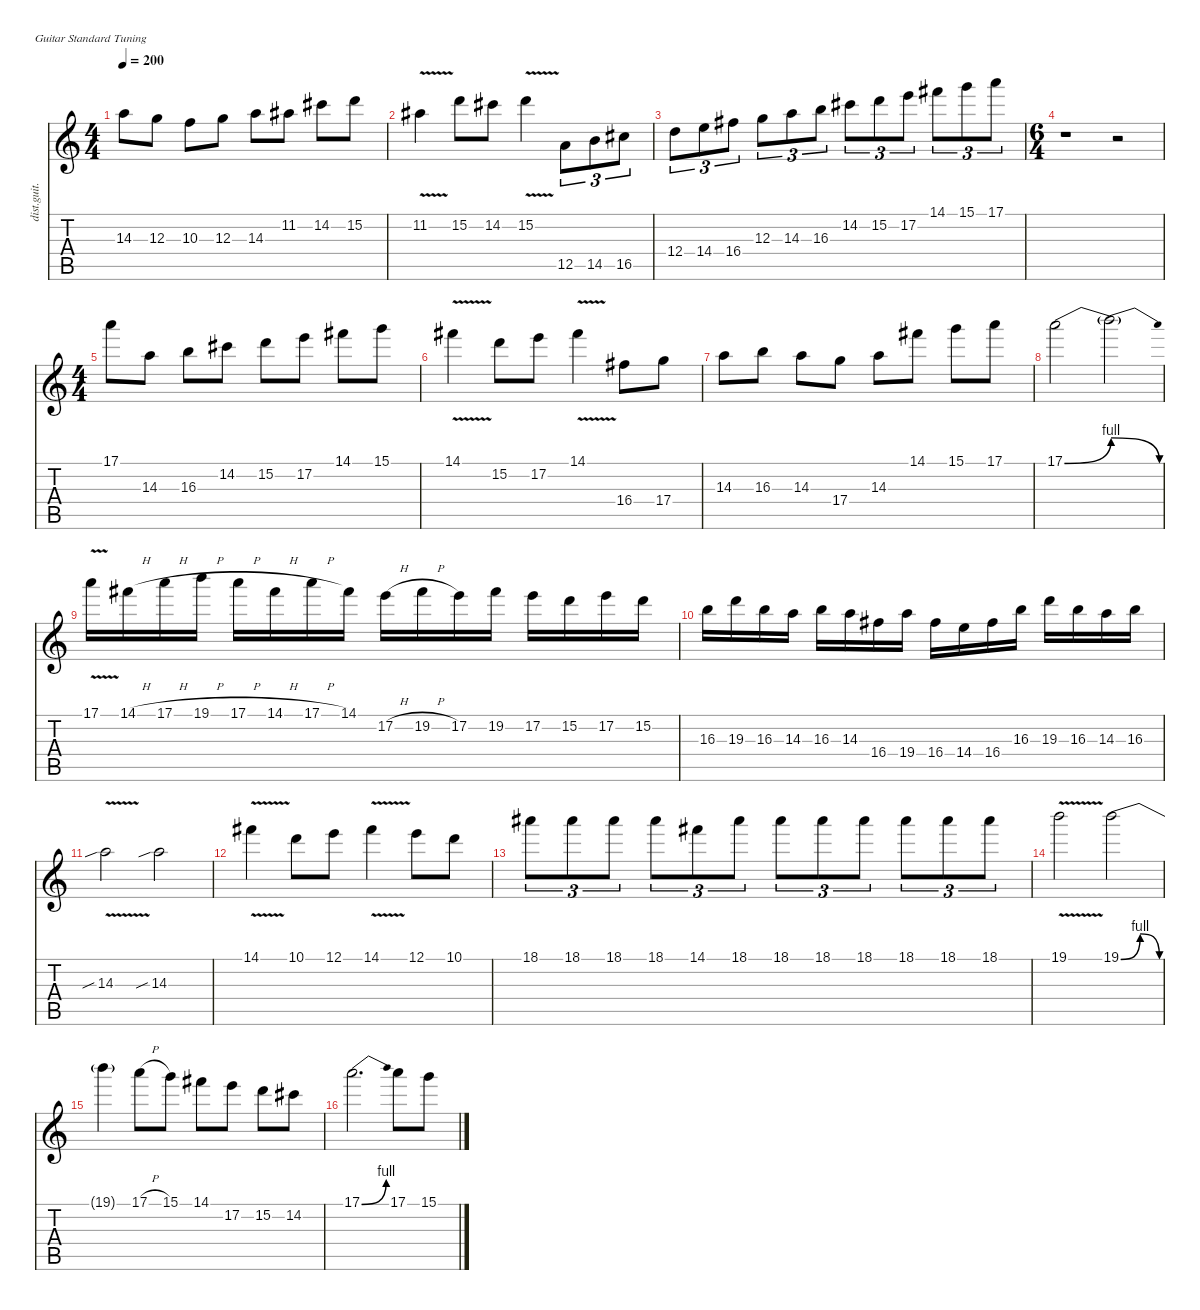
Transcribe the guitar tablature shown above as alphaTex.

\defaultSystemsLayout 4
\hideDynamics
\bracketExtendMode nobrackets
\track ("Guitar Player" "dist.guit.") {instrument distortionguitar}
\staff {score tabs}
\tuning (E4 B3 G3 D3 A2 E2)
\ts (4 4)
\tempo 200
\clef g2
\ks c
14.3.8{dy f beam Down} 12.3.8{beam Down} 10.3.8{beam Down} 12.3.8{beam Down} 14.3.8{beam Down} 11.2{acc #}.8{beam Down} 14.2{acc #}.8{beam Down} 15.2.8{beam Down} |
11.2{v acc #}.4{beam Down} 15.2.8{beam Down} 14.2{acc #}.8{beam Down} 15.2{v}.4{beam Down} 12.5.8{tu (3 2) beam Down} 14.5.8{tu (3 2) beam Down} 16.5{acc #}.8{tu (3 2) beam Down} |
12.4.8{tu (3 2) beam Down} 14.4.8{tu (3 2) beam Down} 16.4{acc #}.8{tu (3 2) beam Down} 12.3.8{tu (3 2) beam Down} 14.3.8{tu (3 2) beam Down} 16.3.8{tu (3 2) beam Down} 14.2{acc #}.8{tu (3 2) beam Down} 15.2.8{tu (3 2) beam Down} 17.2.8{tu (3 2) beam Down} 14.1{acc #}.8{tu (3 2) beam Down} 15.1.8{tu (3 2) beam Down} 17.1.8{tu (3 2) beam Down} |
\ts (6 4)
\beaming (8 6 6)
r.1{beam Down} r.2{beam Down} |
\ts (4 4)
\beaming (8 2 2 2 2)
17.1.8{beam Down} 14.3.8{beam Down} 16.3.8{beam Down} 14.2{acc #}.8{beam Down} 15.2.8{beam Down} 17.2.8{beam Down} 14.1{acc #}.8{beam Down} 15.1.8{beam Down} |
14.1{v acc #}.4{beam Down} 15.2.8{beam Down} 17.2.8{beam Down} 14.1{v acc #}.4{beam Down} 16.4{acc #}.8{beam Down} 17.4.8{beam Down} |
14.3.8{beam Down} 16.3.8{beam Down} 14.3.8{beam Down} 17.4.8{beam Down} 14.3.8{beam Down} 14.1{acc #}.8{beam Down} 15.1.8{beam Down} 17.1.8{beam Down} |
17.1{be (bend 0 0 60 4)}.2{beam Down} 17.1{be (release 0 4 60 0) t}.2{beam Down} |
17.1{v}.16{beam Down} 14.1{h acc #}.16{beam Down} 17.1{h}.16{beam Down} 19.1{h}.16{beam Down} 17.1{h}.16{beam Down} 14.1{h acc #}.16{beam Down} 17.1{h}.16{beam Down} 14.1{acc #}.16{beam Down} 17.2{h}.16{beam Down} 19.2{h acc #}.16{beam Down} 17.2.16{beam Down} 19.2{acc #}.16{beam Down} 17.2.16{beam Down} 15.2.16{beam Down} 17.2.16{beam Down} 15.2.16{beam Down} |
16.3.16{beam Down} 19.3.16{beam Down} 16.3.16{beam Down} 14.3.16{beam Down} 16.3.16{beam Down} 14.3.16{beam Down} 16.4{acc #}.16{beam Down} 19.4.16{beam Down} 16.4{acc #}.16{beam Down} 14.4.16{beam Down} 16.4{acc #}.16{beam Down} 16.3.16{beam Down} 19.3.16{beam Down} 16.3.16{beam Down} 14.3.16{beam Down} 16.3.16{beam Down} |
14.3{v sib}.2{beam Down} 14.3{sib}.2{beam Down} |
14.1{v acc #}.4{beam Down} 10.1.8{beam Down} 12.1.8{beam Down} 14.1{v acc #}.4{beam Down} 12.1.8{beam Down} 10.1.8{beam Down} |
18.1{acc #}.8{tu (3 2) beam Down} 18.1{acc #}.8{tu (3 2) beam Down} 18.1{acc #}.8{tu (3 2) beam Down} 18.1{acc #}.8{tu (3 2) beam Down} 14.1{acc #}.8{tu (3 2) beam Down} 18.1{acc #}.8{tu (3 2) beam Down} 18.1{acc #}.8{tu (3 2) beam Down} 18.1{acc #}.8{tu (3 2) beam Down} 18.1{acc #}.8{tu (3 2) beam Down} 18.1{acc #}.8{tu (3 2) beam Down} 18.1{acc #}.8{tu (3 2) beam Down} 18.1{acc #}.8{tu (3 2) beam Down} |
19.1{v}.2{beam Down} 19.1{be (bendrelease 0 0 30 4 30 4 60 0)}.2{beam Down} |
19.1{be (hold 0 0 60 0) t}.4{beam Down} 17.1{h}.8{beam Down} 15.1.8{beam Down} 14.1{acc #}.8{beam Down} 17.2.8{beam Down} 15.2.8{beam Down} 14.2{acc #}.8{beam Down} |
17.1{be (bend 0 0 7.0000002 4)}.2{d beam Down} 17.1.8{beam Down} 15.1.8{beam Down}
